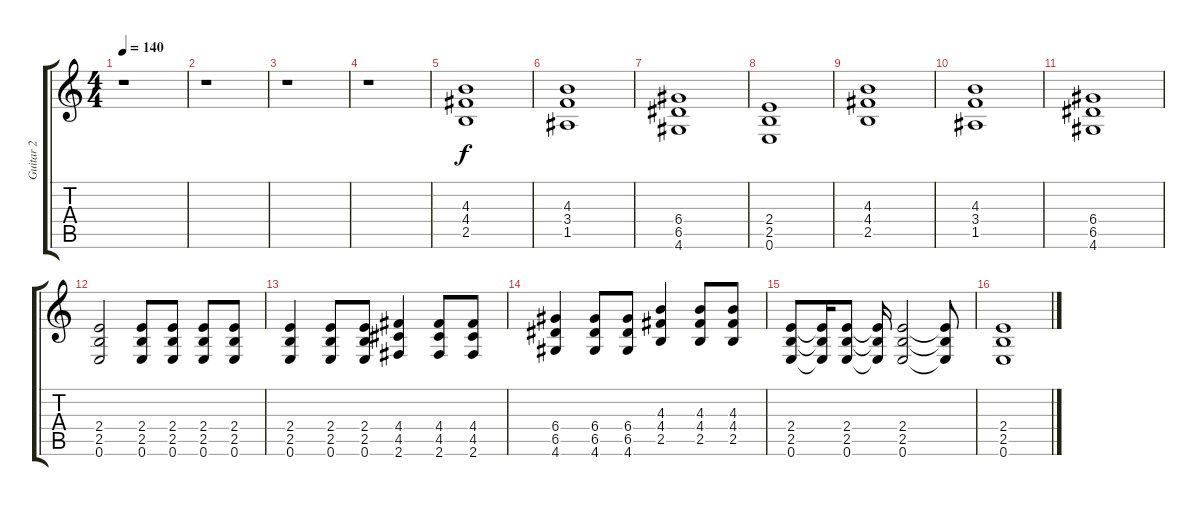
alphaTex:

\track ("Guitar 2" "Guitar 2") {instrument overdrivenguitar}
\staff {score tabs}
\tuning (E4 B3 G3 D3 A2 E2) {hide}
\ts (4 4)
\tempo 140
\clef g2
\ks c
r.1{dy f instrument overdrivenguitar} |
r.1 |
r.1 |
r.1 |
(4.3 4.4 2.5).1 |
(4.3 3.4 1.5).1 |
(6.4 6.5 4.6).1 |
(2.4 2.5 0.6).1 |
(4.3 4.4 2.5).1 |
(4.3 3.4 1.5).1 |
(6.4 6.5 4.6).1 |
(2.4 2.5 0.6).2 (2.4 2.5 0.6).8 (2.4 2.5 0.6).8 (2.4 2.5 0.6).8 (2.4 2.5 0.6).8 |
(2.4 2.5 0.6).4 (2.4 2.5 0.6).8 (2.4 2.5 0.6).8 (4.4 4.5 2.6).4 (4.4 4.5 2.6).8 (4.4 4.5 2.6).8 |
(6.4 6.5 4.6).4 (6.4 6.5 4.6).8 (6.4 6.5 4.6).8 (4.3 4.4 2.5).4 (4.3 4.4 2.5).8 (4.3 4.4 2.5).8 |
(2.4 2.5 0.6).8 (2.4{t} 2.5{t} 0.6{t}).16 (2.4 2.5 0.6).8 (2.4{t} 2.5{t} 0.6{t}).16 (2.4 2.5 0.6).2 (2.4{t} 2.5{t} 0.6{t}).8 |
(2.4 2.5 0.6).1
